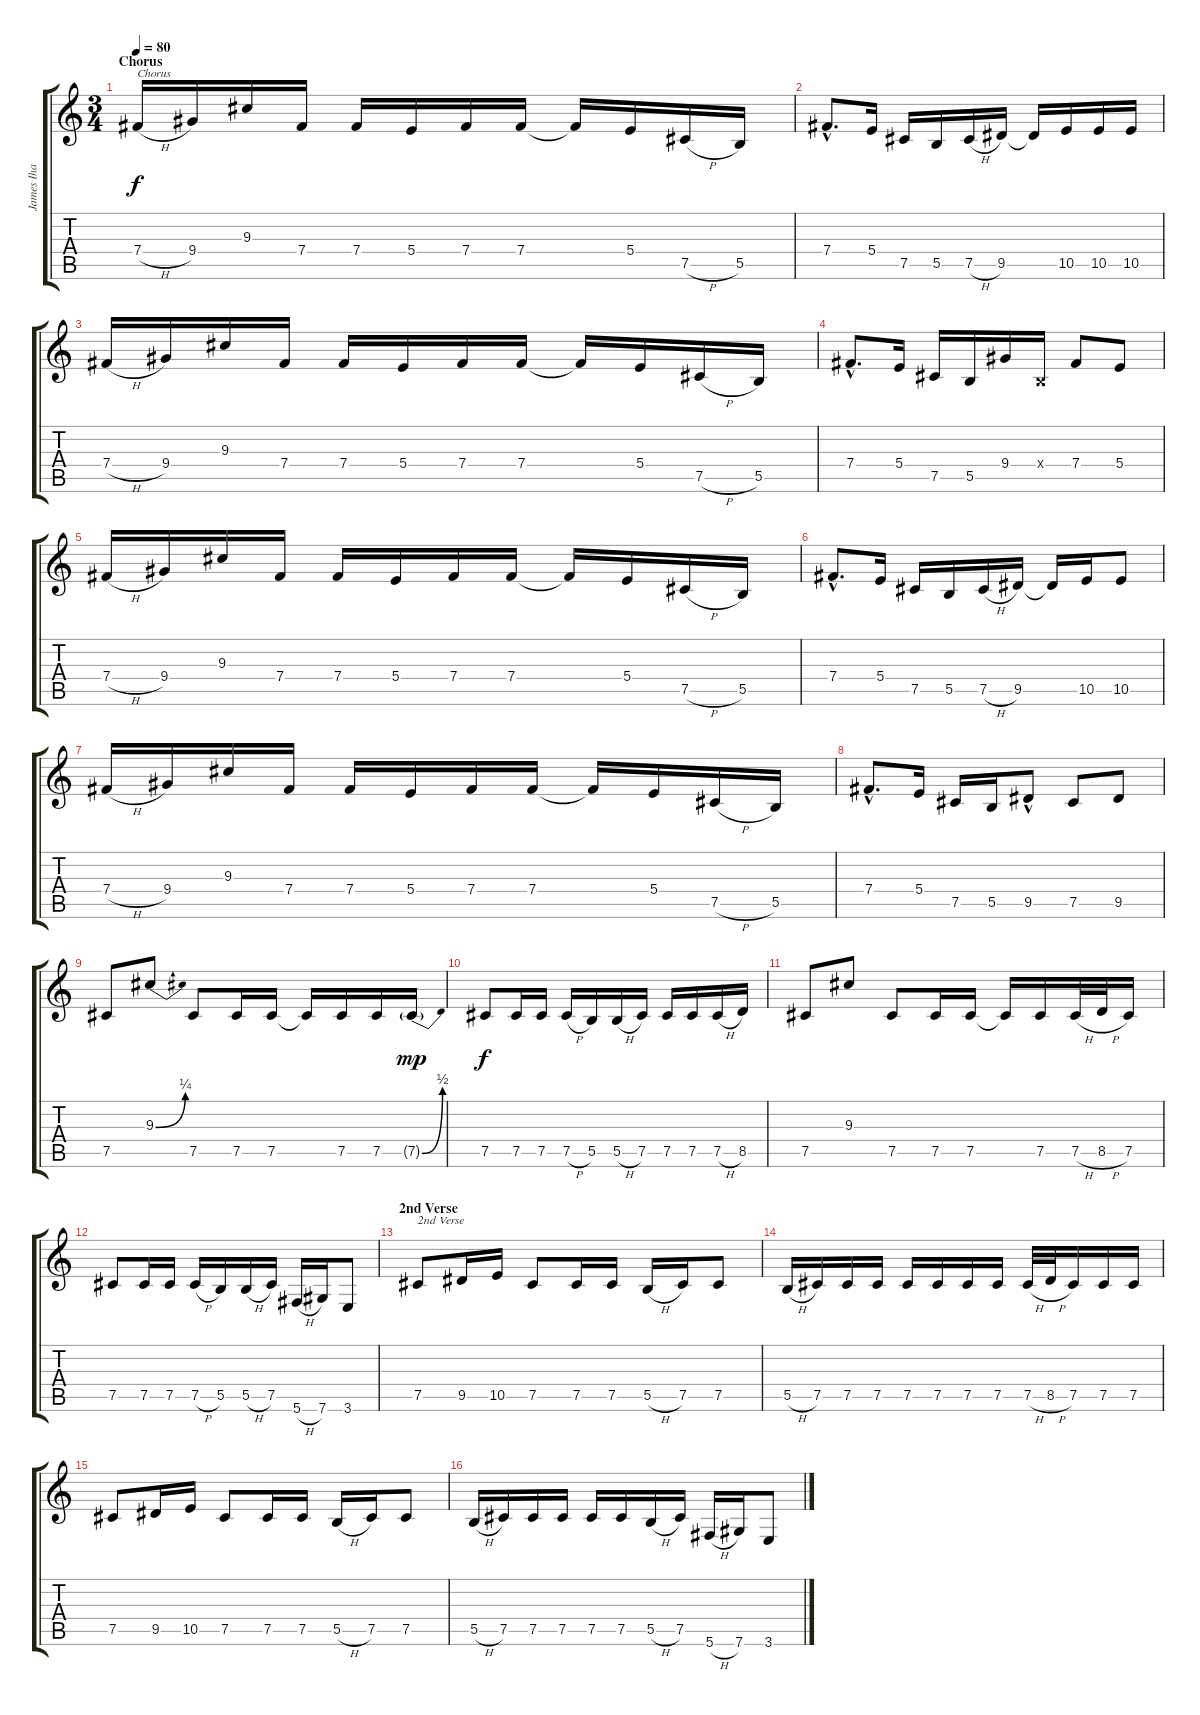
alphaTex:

\track ("James Iha" "James Iha") {instrument distortionguitar}
\staff {score tabs}
\tuning (Db4 Ab3 E3 B2 Gb2 Db2) {hide}
\ts (3 4)
\section ("" "Chorus")
\tempo 80
\clef g2
\ks c
7.4{h}.16{txt "Chorus" dy f} 9.4.16 9.3.16 7.4.16 7.4.16 5.4.16 7.4.16 7.4.16 7.4{t}.16 5.4.16 7.5{h}.16 5.5.16 |
7.4{hac}.8{d} 5.4.16 7.5.16 5.5.16 7.5{h}.16 9.5.16 9.5{t}.16 10.5.16 10.5.16 10.5.16 |
7.4{h}.16 9.4.16 9.3.16 7.4.16 7.4.16 5.4.16 7.4.16 7.4.16 7.4{t}.16 5.4.16 7.5{h}.16 5.5.16 |
7.4{hac}.8{d} 5.4.16 7.5.16 5.5.16 9.4.16 0.4{x}.16 7.4.8 5.4.8 |
7.4{h}.16 9.4.16 9.3.16 7.4.16 7.4.16 5.4.16 7.4.16 7.4.16 7.4{t}.16 5.4.16 7.5{h}.16 5.5.16 |
7.4{hac}.8{d} 5.4.16 7.5.16 5.5.16 7.5{h}.16 9.5.16 9.5{t}.16 10.5.16 10.5.8 |
7.4{h}.16 9.4.16 9.3.16 7.4.16 7.4.16 5.4.16 7.4.16 7.4.16 7.4{t}.16 5.4.16 7.5{h}.16 5.5.16 |
7.4{hac}.8{d} 5.4.16 7.5.16 5.5.16 9.5{hac}.8 7.5.8 9.5.8 |
7.5.8 9.3{be (bend 0 0 60 1)}.8 7.5.8 7.5.16 7.5.16 7.5{t}.16 7.5.16 7.5.16 7.5{be (bend 0 0 60 2) g}.16{dy mp} |
7.5.8{dy f} 7.5.16 7.5.16 7.5{h}.16 5.5.16 5.5{h}.16 7.5.16 7.5.16 7.5.16 7.5{h}.16 8.5.16 |
7.5.8 9.3.8 7.5.8 7.5.16 7.5.16 7.5{t}.16 7.5.16 7.5{h}.32 8.5{h}.32 7.5.16 |
7.5.8 7.5.16 7.5.16 7.5{h}.16 5.5.16 5.5{h}.16 7.5.16 5.6{h}.16 7.6.16 3.6.8 |
\section ("" "2nd Verse")
7.5.8{txt "2nd Verse"} 9.5.16 10.5.16 7.5.8 7.5.16 7.5.16 5.5{h}.16 7.5.16 7.5.8 |
5.5{h}.16 7.5.16 7.5.16 7.5.16 7.5.16 7.5.16 7.5.16 7.5.16 7.5{h}.32 8.5{h}.32 7.5.16 7.5.16 7.5.16 |
7.5.8 9.5.16 10.5.16 7.5.8 7.5.16 7.5.16 5.5{h}.16 7.5.16 7.5.8 |
5.5{h}.16 7.5.16 7.5.16 7.5.16 7.5.16 7.5.16 5.5{h}.16 7.5.16 5.6{h}.16 7.6.16 3.6.8
